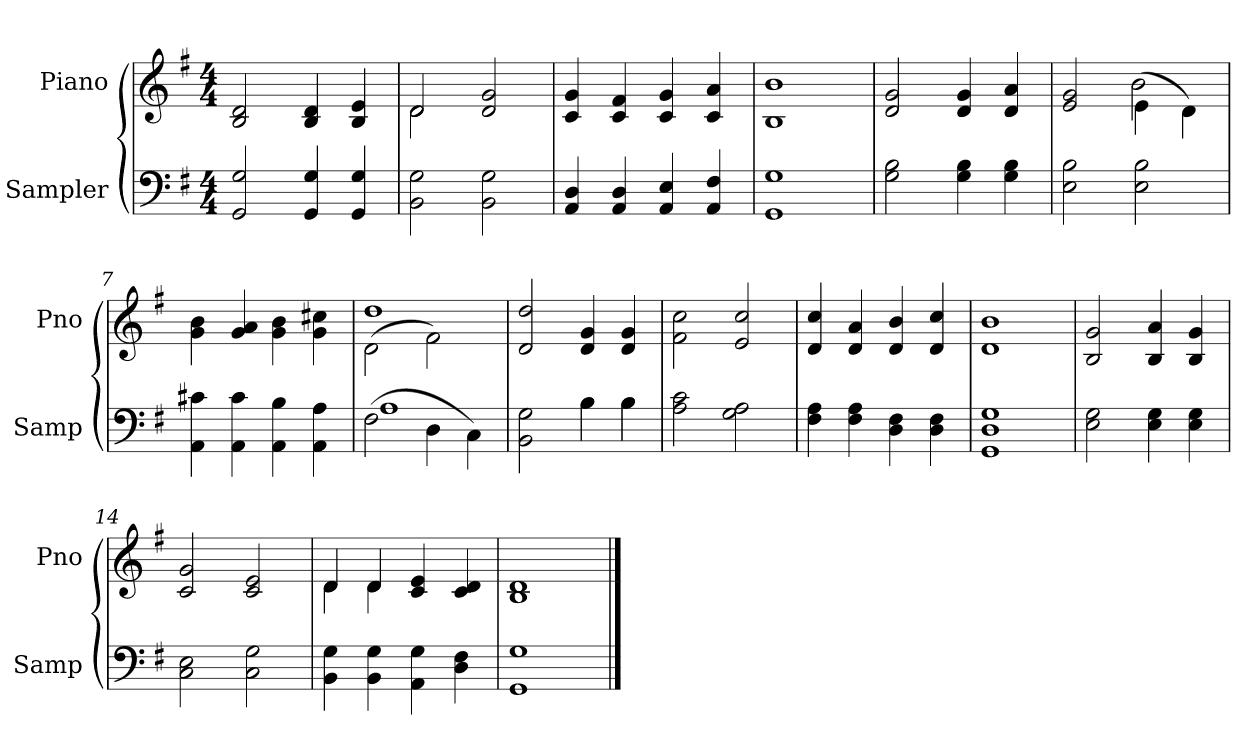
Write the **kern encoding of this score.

**kern	**kern
*part2	*part1
*staff2	*staff1
*I"Sampler	*I"Piano
*I'Samp	*I'Pno
*clefF4	*clefG2
*k[f#]	*k[f#]
*G:	*G:
*M4/4	*M4/4
=1	=1
2GG 2G	2B 2d
4GG 4G	4B 4d
4GG 4G	4B 4e
=2	=2
*	*^
2BB 2G	2d/	2d
2BB 2G	2d 2g	2ryy
*	*v	*v
=3	=3
4AA/ 4D/	4c 4g
4AA/ 4D/	4c 4f#
4AA 4E	4c 4g
4AA 4F#	4c 4a
=4	=4
1GG 1G	1B 1b
=5	=5
2G 2B	2d 2g
4G 4B	4d 4g
4G 4B	4d 4a
=6	=6
*	*^
2E 2B	2e 2g	2ryy
2E 2B	(4e\	2b
.	4d\)	.
*	*v	*v
=7	=7
4AA 4c#X	4g\ 4b\
4AA 4c#	4g 4a
4AA 4B	4g\ 4b\
4AA 4A	4g\ 4cc#X\
=8	=8
*^	*^
(2F#\	1A	(2d\	1dd
4D\	.	2f#\)	.
4C\)	.	.	.
*	*	*v	*v
=9	=9	=9
2BB 2G	2ryy	2d/ 2dd/
4B\	4B	4d/ 4g/
4B\	4B	4d/ 4g/
*v	*v	*
=10	=10
2A 2c	2f#\ 2cc\
2G 2A	2e/ 2cc/
=11	=11
4F# 4A	4d/ 4cc/
4F# 4A	4d/ 4a/
4D 4F#	4d/ 4b/
4D 4F#	4d/ 4cc/
=12	=12
1GG 1D 1G	1d/ 1b/
=13	=13
2E 2G	2B/ 2g/
4E 4G	4B/ 4a/
4E 4G	4B/ 4g/
=14	=14
2C 2E	2c/ 2g/
2C 2G	2c/ 2e/
=15	=15
*	*^
4BB\ 4G\	4d/	4d
4BB\ 4G\	4d/	4d
4AA 4G	4c/ 4e/	2ryy
4D 4F#	4c/ 4d/	.
*	*v	*v
=16	=16
1GG 1G	1B\ 1d\
==	==
*-	*-
